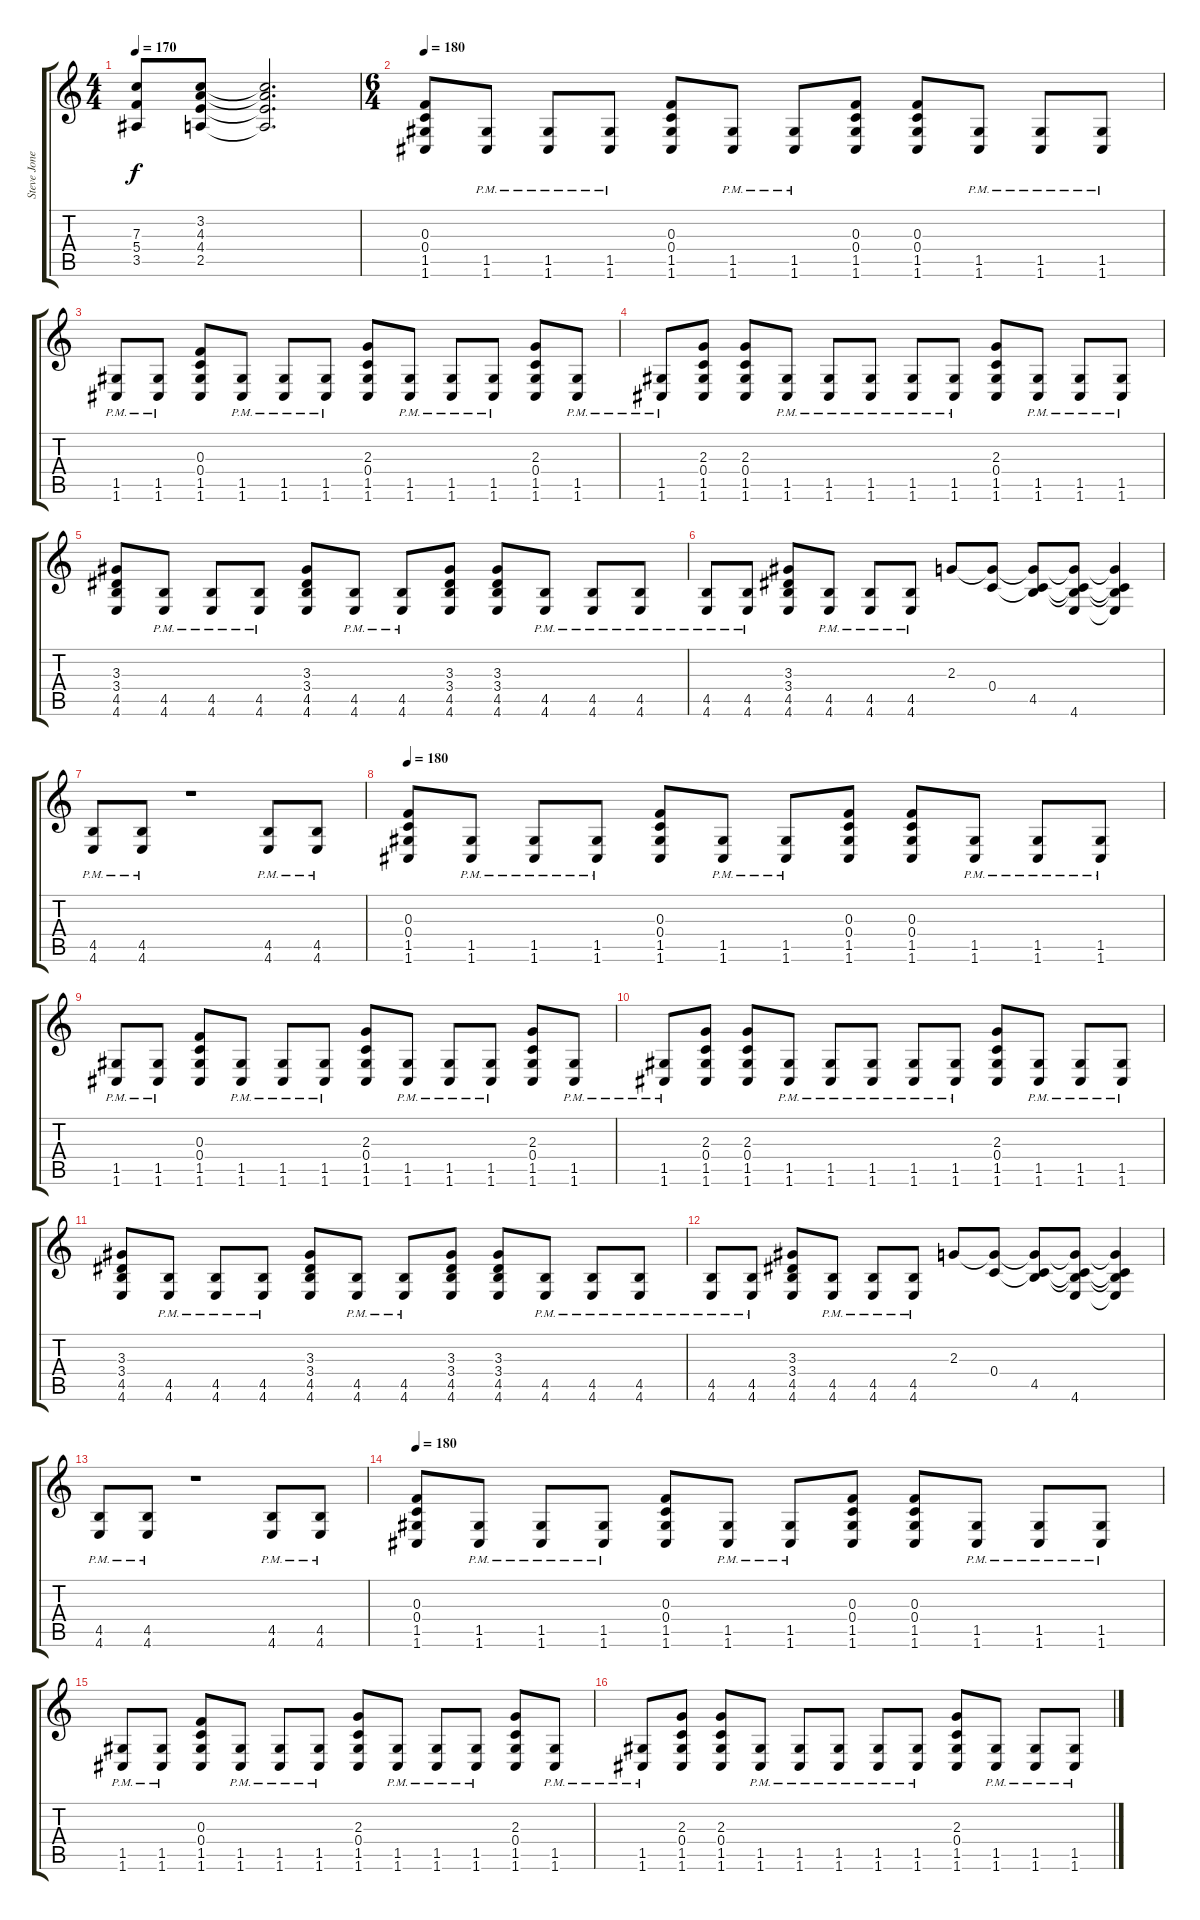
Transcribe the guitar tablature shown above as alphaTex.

\track ("Steve Jones" "Steve Jone") {instrument distortionguitar}
\staff {score tabs}
\tuning (D4 A3 F3 C3 G2 C2) {hide}
\ts (4 4)
\tempo 170
\clef g2
\ks c
(7.3{t} 5.4{t} 3.5{t}).8{dy f} (3.2 4.3 4.4 2.5).8 (3.2{t} 4.3{t} 4.4{t} 2.5{t}).2{d} |
\ts (6 4)
\tempo 180
(0.3 0.4 1.5 1.6).8 (1.5{pm} 1.6{pm}).8 (1.5{pm} 1.6{pm}).8 (1.5{pm} 1.6{pm}).8 (0.3 0.4 1.5 1.6).8 (1.5{pm} 1.6{pm}).8 (1.5{pm} 1.6{pm}).8 (0.3 0.4 1.5 1.6).8 (0.3 0.4 1.5 1.6).8 (1.5{pm} 1.6{pm}).8 (1.5{pm} 1.6{pm}).8 (1.5{pm} 1.6{pm}).8 |
(1.5{pm} 1.6{pm}).8 (1.5{pm} 1.6{pm}).8 (0.3 0.4 1.5 1.6).8 (1.5{pm} 1.6{pm}).8 (1.5{pm} 1.6{pm}).8 (1.5{pm} 1.6{pm}).8 (2.3 0.4 1.5 1.6).8 (1.5{pm} 1.6{pm}).8 (1.5{pm} 1.6{pm}).8 (1.5{pm} 1.6{pm}).8 (2.3 0.4 1.5 1.6).8 (1.5{pm} 1.6{pm}).8 |
(1.5{pm} 1.6{pm}).8 (2.3 0.4 1.5 1.6).8 (2.3 0.4 1.5 1.6).8 (1.5{pm} 1.6{pm}).8 (1.5{pm} 1.6{pm}).8 (1.5{pm} 1.6{pm}).8 (1.5{pm} 1.6{pm}).8 (1.5{pm} 1.6{pm}).8 (2.3 0.4 1.5 1.6).8 (1.5{pm} 1.6{pm}).8 (1.5{pm} 1.6{pm}).8 (1.5{pm} 1.6{pm}).8 |
(3.3 3.4 4.5 4.6).8 (4.5{pm} 4.6{pm}).8 (4.5{pm} 4.6{pm}).8 (4.5{pm} 4.6{pm}).8 (3.3 3.4 4.5 4.6).8 (4.5{pm} 4.6{pm}).8 (4.5{pm} 4.6{pm}).8 (3.3 3.4 4.5 4.6).8 (3.3 3.4 4.5 4.6).8 (4.5{pm} 4.6{pm}).8 (4.5{pm} 4.6{pm}).8 (4.5{pm} 4.6{pm}).8 |
(4.5{pm} 4.6{pm}).8 (4.5{pm} 4.6{pm}).8 (3.3 3.4 4.5 4.6).8 (4.5{pm} 4.6{pm}).8 (4.5{pm} 4.6{pm}).8 (4.5{pm} 4.6{pm}).8 2.3.8 (2.3{t} 0.4).8 (2.3{t} 0.4{t} 4.5).8 (2.3{t} 0.4{t} 4.5{t} 4.6).8 (2.3{t} 0.4{t} 4.5{t} 4.6{t}).4 |
(4.5{pm} 4.6{pm}).8 (4.5{pm} 4.6{pm}).8 r.1 (4.5{pm} 4.6{pm}).8 (4.5{pm} 4.6{pm}).8 |
\tempo 180
(0.3 0.4 1.5 1.6).8 (1.5{pm} 1.6{pm}).8 (1.5{pm} 1.6{pm}).8 (1.5{pm} 1.6{pm}).8 (0.3 0.4 1.5 1.6).8 (1.5{pm} 1.6{pm}).8 (1.5{pm} 1.6{pm}).8 (0.3 0.4 1.5 1.6).8 (0.3 0.4 1.5 1.6).8 (1.5{pm} 1.6{pm}).8 (1.5{pm} 1.6{pm}).8 (1.5{pm} 1.6{pm}).8 |
(1.5{pm} 1.6{pm}).8 (1.5{pm} 1.6{pm}).8 (0.3 0.4 1.5 1.6).8 (1.5{pm} 1.6{pm}).8 (1.5{pm} 1.6{pm}).8 (1.5{pm} 1.6{pm}).8 (2.3 0.4 1.5 1.6).8 (1.5{pm} 1.6{pm}).8 (1.5{pm} 1.6{pm}).8 (1.5{pm} 1.6{pm}).8 (2.3 0.4 1.5 1.6).8 (1.5{pm} 1.6{pm}).8 |
(1.5{pm} 1.6{pm}).8 (2.3 0.4 1.5 1.6).8 (2.3 0.4 1.5 1.6).8 (1.5{pm} 1.6{pm}).8 (1.5{pm} 1.6{pm}).8 (1.5{pm} 1.6{pm}).8 (1.5{pm} 1.6{pm}).8 (1.5{pm} 1.6{pm}).8 (2.3 0.4 1.5 1.6).8 (1.5{pm} 1.6{pm}).8 (1.5{pm} 1.6{pm}).8 (1.5{pm} 1.6{pm}).8 |
(3.3 3.4 4.5 4.6).8 (4.5{pm} 4.6{pm}).8 (4.5{pm} 4.6{pm}).8 (4.5{pm} 4.6{pm}).8 (3.3 3.4 4.5 4.6).8 (4.5{pm} 4.6{pm}).8 (4.5{pm} 4.6{pm}).8 (3.3 3.4 4.5 4.6).8 (3.3 3.4 4.5 4.6).8 (4.5{pm} 4.6{pm}).8 (4.5{pm} 4.6{pm}).8 (4.5{pm} 4.6{pm}).8 |
(4.5{pm} 4.6{pm}).8 (4.5{pm} 4.6{pm}).8 (3.3 3.4 4.5 4.6).8 (4.5{pm} 4.6{pm}).8 (4.5{pm} 4.6{pm}).8 (4.5{pm} 4.6{pm}).8 2.3.8 (2.3{t} 0.4).8 (2.3{t} 0.4{t} 4.5).8 (2.3{t} 0.4{t} 4.5{t} 4.6).8 (2.3{t} 0.4{t} 4.5{t} 4.6{t}).4 |
(4.5{pm} 4.6{pm}).8 (4.5{pm} 4.6{pm}).8 r.1 (4.5{pm} 4.6{pm}).8 (4.5{pm} 4.6{pm}).8 |
\tempo 180
(0.3 0.4 1.5 1.6).8 (1.5{pm} 1.6{pm}).8 (1.5{pm} 1.6{pm}).8 (1.5{pm} 1.6{pm}).8 (0.3 0.4 1.5 1.6).8 (1.5{pm} 1.6{pm}).8 (1.5{pm} 1.6{pm}).8 (0.3 0.4 1.5 1.6).8 (0.3 0.4 1.5 1.6).8 (1.5{pm} 1.6{pm}).8 (1.5{pm} 1.6{pm}).8 (1.5{pm} 1.6{pm}).8 |
(1.5{pm} 1.6{pm}).8 (1.5{pm} 1.6{pm}).8 (0.3 0.4 1.5 1.6).8 (1.5{pm} 1.6{pm}).8 (1.5{pm} 1.6{pm}).8 (1.5{pm} 1.6{pm}).8 (2.3 0.4 1.5 1.6).8 (1.5{pm} 1.6{pm}).8 (1.5{pm} 1.6{pm}).8 (1.5{pm} 1.6{pm}).8 (2.3 0.4 1.5 1.6).8 (1.5{pm} 1.6{pm}).8 |
(1.5{pm} 1.6{pm}).8 (2.3 0.4 1.5 1.6).8 (2.3 0.4 1.5 1.6).8 (1.5{pm} 1.6{pm}).8 (1.5{pm} 1.6{pm}).8 (1.5{pm} 1.6{pm}).8 (1.5{pm} 1.6{pm}).8 (1.5{pm} 1.6{pm}).8 (2.3 0.4 1.5 1.6).8 (1.5{pm} 1.6{pm}).8 (1.5{pm} 1.6{pm}).8 (1.5{pm} 1.6{pm}).8
